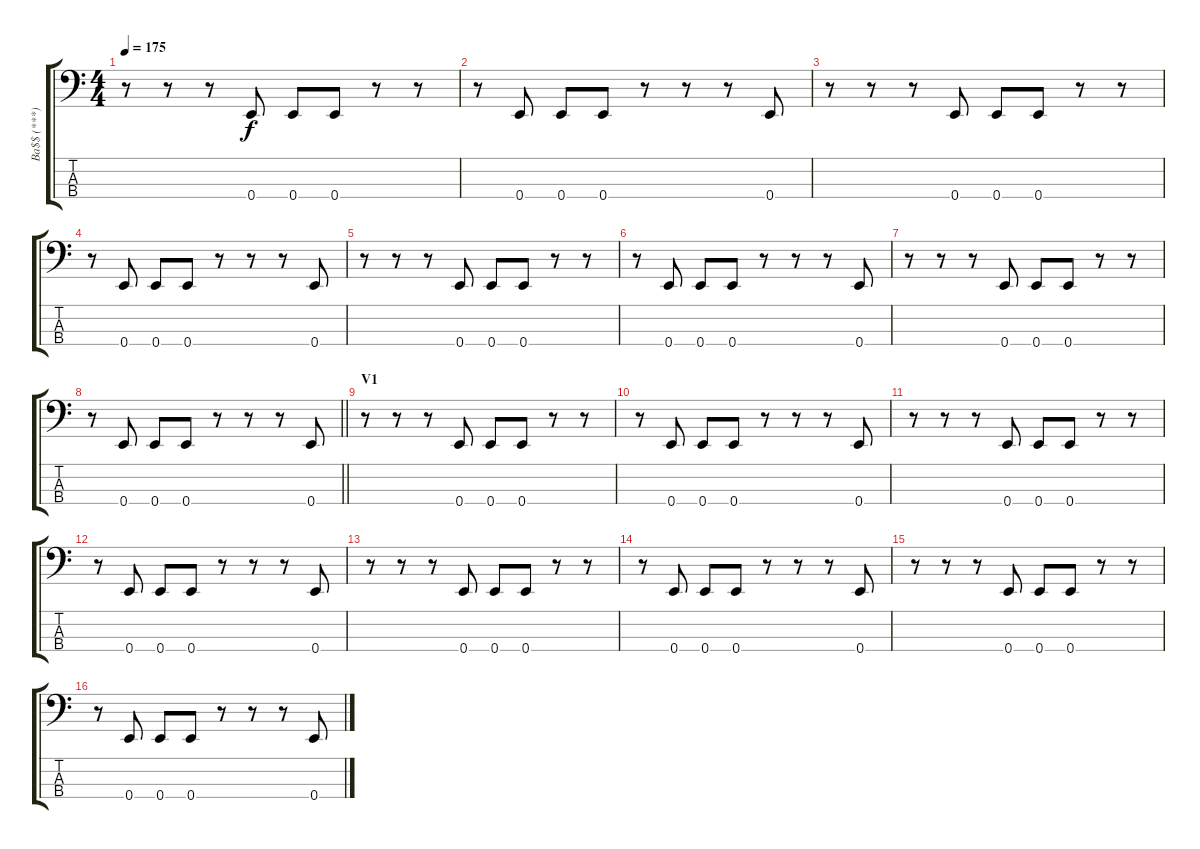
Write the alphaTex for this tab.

\track ("Ba$$ (***)" "Ba$$ (***)") {instrument electricbasspick}
\staff {score tabs}
\tuning (G2 D2 A1 E1) {hide}
\ts (4 4)
\tempo 175
\clef f4
\ks c
r.8{dy f} r.8 r.8 0.4.8 0.4.8 0.4.8 r.8 r.8 |
r.8 0.4.8 0.4.8 0.4.8 r.8 r.8 r.8 0.4.8 |
r.8 r.8 r.8 0.4.8 0.4.8 0.4.8 r.8 r.8 |
r.8 0.4.8 0.4.8 0.4.8 r.8 r.8 r.8 0.4.8 |
r.8 r.8 r.8 0.4.8 0.4.8 0.4.8 r.8 r.8 |
r.8 0.4.8 0.4.8 0.4.8 r.8 r.8 r.8 0.4.8 |
r.8 r.8 r.8 0.4.8 0.4.8 0.4.8 r.8 r.8 |
\barLineRight lightlight
r.8 0.4.8 0.4.8 0.4.8 r.8 r.8 r.8 0.4.8 |
\section ("" "V1")
r.8 r.8 r.8 0.4.8 0.4.8 0.4.8 r.8 r.8 |
r.8 0.4.8 0.4.8 0.4.8 r.8 r.8 r.8 0.4.8 |
r.8 r.8 r.8 0.4.8 0.4.8 0.4.8 r.8 r.8 |
r.8 0.4.8 0.4.8 0.4.8 r.8 r.8 r.8 0.4.8 |
r.8 r.8 r.8 0.4.8 0.4.8 0.4.8 r.8 r.8 |
r.8 0.4.8 0.4.8 0.4.8 r.8 r.8 r.8 0.4.8 |
r.8 r.8 r.8 0.4.8 0.4.8 0.4.8 r.8 r.8 |
r.8 0.4.8 0.4.8 0.4.8 r.8 r.8 r.8 0.4.8
